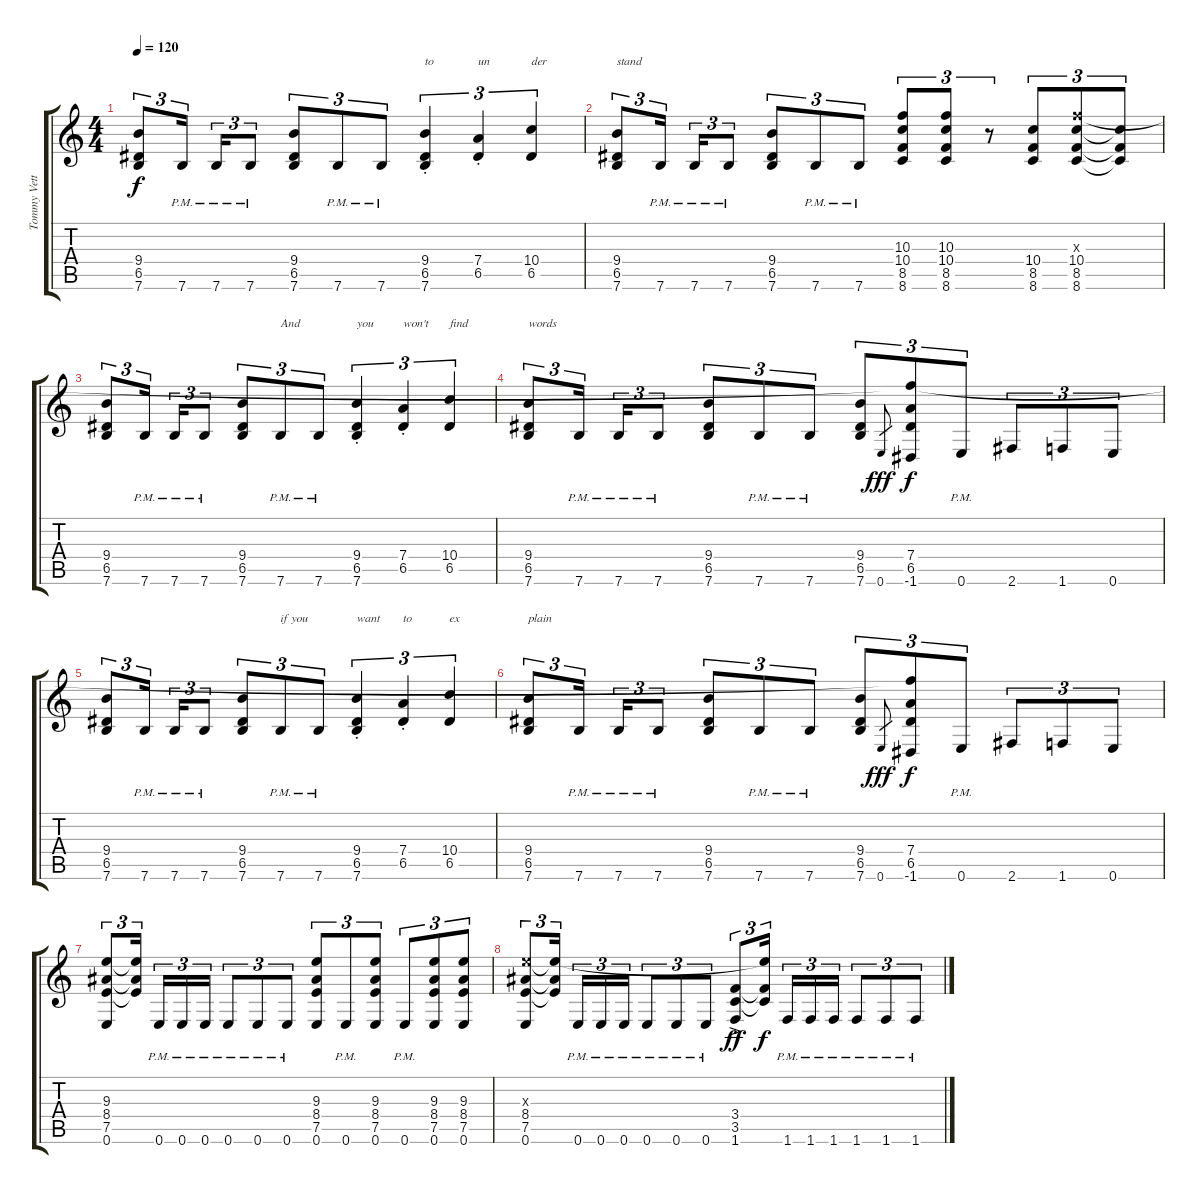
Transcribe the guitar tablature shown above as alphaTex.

\track ("Tommy Vetterli" "Tommy Vett") {instrument distortionguitar}
\staff {score tabs}
\tuning (E4 B3 G3 D3 A2 E2) {hide}
\ts (4 4)
\tempo 120
\clef g2
\ks c
(9.4 6.5 7.6).8{tu (3 2) dy f} 7.6{pm}.16{tu (3 2) beam splitsecondary} 7.6{pm}.16{tu (3 2)} 7.6{pm}.8{tu (3 2)} (9.4 6.5 7.6).8{tu (3 2)} 7.6{pm}.8{tu (3 2)} 7.6{pm}.8{tu (3 2)} (9.4{st} 6.5{st} 7.6{st}).4{tu (3 2) txt "to"} (7.4{st} 6.5{st}).4{tu (3 2) txt "un"} (10.4 6.5).4{tu (3 2) txt "der"} |
(9.4 6.5 7.6).8{tu (3 2) txt "stand"} 7.6{pm}.16{tu (3 2) beam splitsecondary} 7.6{pm}.16{tu (3 2)} 7.6{pm}.8{tu (3 2)} (9.4 6.5 7.6).8{tu (3 2)} 7.6{pm}.8{tu (3 2)} 7.6{pm}.8{tu (3 2)} (10.3 10.4 8.5 8.6).8{tu (3 2)} (10.3 10.4 8.5 8.6).8{tu (3 2)} r.8{tu (3 2)} (10.4 8.5 8.6).8{tu (3 2)} (10.3{x} 10.4 8.5 8.6).8{tu (3 2)} (10.4{t} 8.5{t} 8.6{t}).8{tu (3 2)} |
(9.4 6.5 7.6).8{tu (3 2)} 7.6{pm}.16{tu (3 2) beam splitsecondary} 7.6{pm}.16{tu (3 2)} 7.6{pm}.8{tu (3 2)} (9.4 6.5 7.6).8{tu (3 2)} 7.6{pm}.8{tu (3 2) txt "And"} 7.6{pm}.8{tu (3 2)} (9.4{st} 6.5{st} 7.6{st}).4{tu (3 2) txt "you"} (7.4{st} 6.5{st}).4{tu (3 2) txt "won't"} (10.4 6.5).4{tu (3 2) txt "find"} |
(9.4 6.5 7.6).8{tu (3 2) txt "words"} 7.6{pm}.16{tu (3 2) beam splitsecondary} 7.6{pm}.16{tu (3 2)} 7.6{pm}.8{tu (3 2)} (9.4 6.5 7.6).8{tu (3 2)} 7.6{pm}.8{tu (3 2)} 7.6{pm}.8{tu (3 2)} (9.4 6.5 7.6).8{tu (3 2)} 0.6.8{gr dy fff} (10.3{t} 7.4 6.5 -1.6).8{tu (3 2) dy f} 0.6{pm}.8{tu (3 2)} 2.6.8{tu (3 2)} 1.6.8{tu (3 2)} 0.6.8{tu (3 2)} |
(9.4 6.5 7.6).8{tu (3 2)} 7.6{pm}.16{tu (3 2) beam splitsecondary} 7.6{pm}.16{tu (3 2)} 7.6{pm}.8{tu (3 2)} (9.4 6.5 7.6).8{tu (3 2)} 7.6{pm}.8{tu (3 2) txt "if you"} 7.6{pm}.8{tu (3 2)} (9.4{st} 6.5{st} 7.6{st}).4{tu (3 2) txt "want"} (7.4{st} 6.5{st}).4{tu (3 2) txt "to"} (10.4 6.5).4{tu (3 2) txt "ex"} |
(9.4 6.5 7.6).8{tu (3 2) txt "plain"} 7.6{pm}.16{tu (3 2) beam splitsecondary} 7.6{pm}.16{tu (3 2)} 7.6{pm}.8{tu (3 2)} (9.4 6.5 7.6).8{tu (3 2)} 7.6{pm}.8{tu (3 2)} 7.6{pm}.8{tu (3 2)} (9.4 6.5 7.6).8{tu (3 2)} 0.6.8{gr dy fff} (10.3{t} 7.4 6.5 -1.6).8{tu (3 2) dy f} 0.6{pm}.8{tu (3 2)} 2.6.8{tu (3 2)} 1.6.8{tu (3 2)} 0.6.8{tu (3 2)} |
(9.3 8.4 7.5 0.6).8{tu (3 2)} (9.3{t} 8.4{t} 7.5{t}).16{tu (3 2) beam splitsecondary} 0.6{pm}.16{tu (3 2)} 0.6{pm}.16{tu (3 2)} 0.6{pm}.16{tu (3 2)} 0.6{pm}.8{tu (3 2)} 0.6{pm}.8{tu (3 2)} 0.6{pm}.8{tu (3 2)} (9.3 8.4 7.5 0.6).8{tu (3 2)} 0.6{pm}.8{tu (3 2)} (9.3 8.4 7.5 0.6).8{tu (3 2)} 0.6{pm}.8{tu (3 2)} (9.3 8.4 7.5 0.6).8{tu (3 2)} (9.3 8.4 7.5 0.6).8{tu (3 2)} |
(9.3{x} 8.4 7.5 0.6).8{tu (3 2)} (9.3{t} 8.4{t} 7.5{t}).16{tu (3 2) beam splitsecondary} 0.6{pm}.16{tu (3 2)} 0.6{pm}.16{tu (3 2)} 0.6{pm}.16{tu (3 2)} 0.6{pm}.8{tu (3 2)} 0.6{pm}.8{tu (3 2)} 0.6{pm}.8{tu (3 2)} (3.4 3.5 1.6{ac}).8{tu (3 2) dy ff} (9.3{t} 3.4{t} 3.5{t}).16{tu (3 2) dy f beam splitsecondary} 1.6{pm}.16{tu (3 2)} 1.6{pm}.16{tu (3 2)} 1.6{pm}.16{tu (3 2)} 1.6{pm}.8{tu (3 2)} 1.6{pm}.8{tu (3 2)} 1.6{pm}.8{tu (3 2)}
